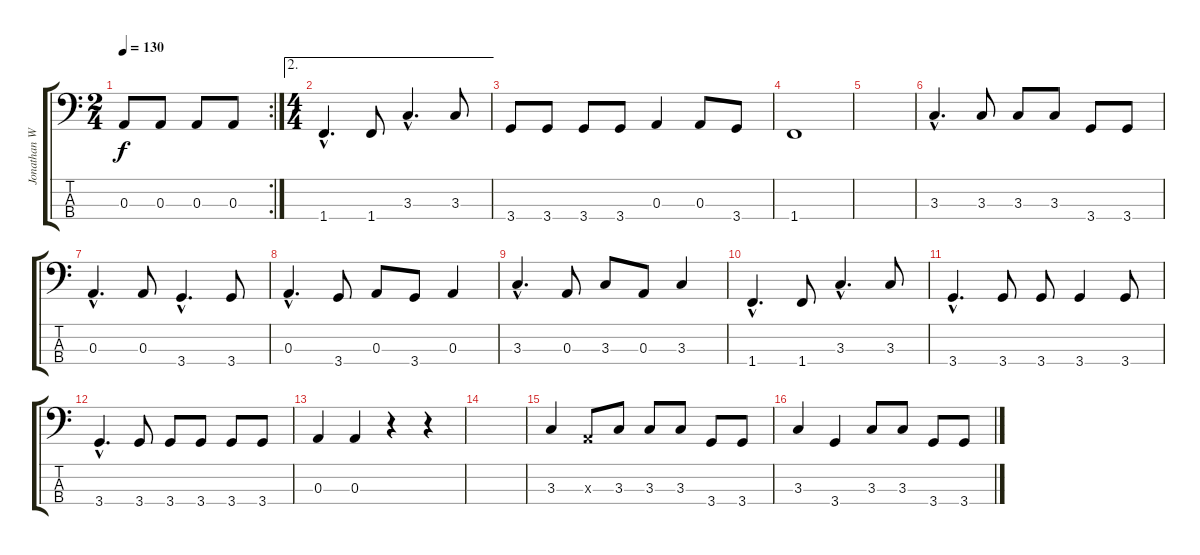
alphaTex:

\track ("Jonathan White" "Jonathan W") {instrument electricbassfinger}
\staff {score tabs}
\tuning (G2 D2 A1 E1) {hide}
\rc 2
\ts (2 4)
\tempo 130
\clef f4
\ks c
0.3.8{dy f} 0.3.8 0.3.8 0.3.8 |
\ae 2
\ts (4 4)
1.4{hac}.4{d} 1.4.8 3.3{hac}.4{d} 3.3.8 |
3.4.8 3.4.8 3.4.8 3.4.8 0.3.4 0.3.8 3.4.8 |
1.4.1 |
|
3.3{hac}.4{d} 3.3.8 3.3.8 3.3.8 3.4.8 3.4.8 |
0.3{hac}.4{d} 0.3.8 3.4{hac}.4{d} 3.4.8 |
0.3{hac}.4{d} 3.4.8 0.3.8 3.4.8 0.3.4 |
3.3{hac}.4{d} 0.3.8 3.3.8 0.3.8 3.3.4 |
1.4{hac}.4{d} 1.4.8 3.3{hac}.4{d} 3.3.8 |
3.4{hac}.4{d} 3.4.8 3.4.8 3.4.4 3.4.8 |
3.4{hac}.4{d} 3.4.8 3.4.8 3.4.8 3.4.8 3.4.8 |
0.3.4 0.3.4 r.4 r.4 |
|
3.3.4 0.3{x}.8 3.3.8 3.3.8 3.3.8 3.4.8 3.4.8 |
3.3.4 3.4.4 3.3.8 3.3.8 3.4.8 3.4.8
